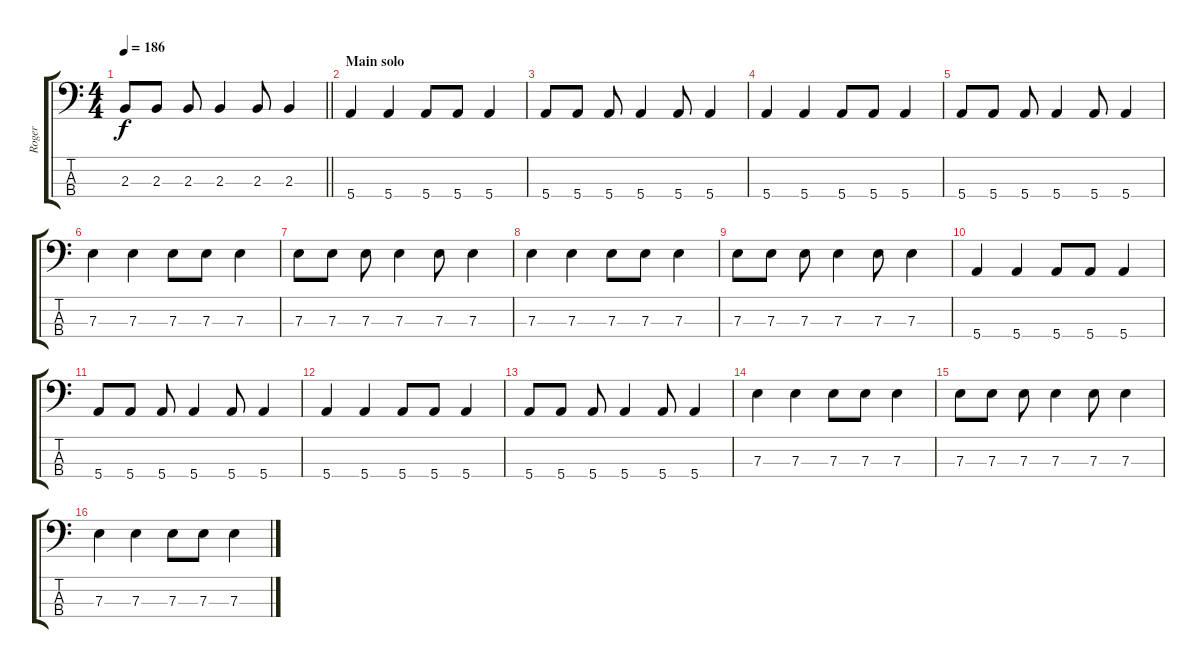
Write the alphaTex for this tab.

\track ("Roger" "Roger") {instrument electricbassfinger}
\staff {score tabs}
\tuning (G2 D2 A1 E1) {hide}
\ts (4 4)
\tempo 186
\clef f4
\barLineRight lightlight
\ks c
2.3.8{dy f} 2.3.8 2.3.8 2.3.4 2.3.8 2.3.4 |
\section ("" "Main solo")
5.4.4 5.4.4 5.4.8 5.4.8 5.4.4 |
5.4.8 5.4.8 5.4.8 5.4.4 5.4.8 5.4.4 |
5.4.4 5.4.4 5.4.8 5.4.8 5.4.4 |
5.4.8 5.4.8 5.4.8 5.4.4 5.4.8 5.4.4 |
7.3.4 7.3.4 7.3.8 7.3.8 7.3.4 |
7.3.8 7.3.8 7.3.8 7.3.4 7.3.8 7.3.4 |
7.3.4 7.3.4 7.3.8 7.3.8 7.3.4 |
7.3.8 7.3.8 7.3.8 7.3.4 7.3.8 7.3.4 |
5.4.4 5.4.4 5.4.8 5.4.8 5.4.4 |
5.4.8 5.4.8 5.4.8 5.4.4 5.4.8 5.4.4 |
5.4.4 5.4.4 5.4.8 5.4.8 5.4.4 |
5.4.8 5.4.8 5.4.8 5.4.4 5.4.8 5.4.4 |
7.3.4 7.3.4 7.3.8 7.3.8 7.3.4 |
7.3.8 7.3.8 7.3.8 7.3.4 7.3.8 7.3.4 |
7.3.4 7.3.4 7.3.8 7.3.8 7.3.4
